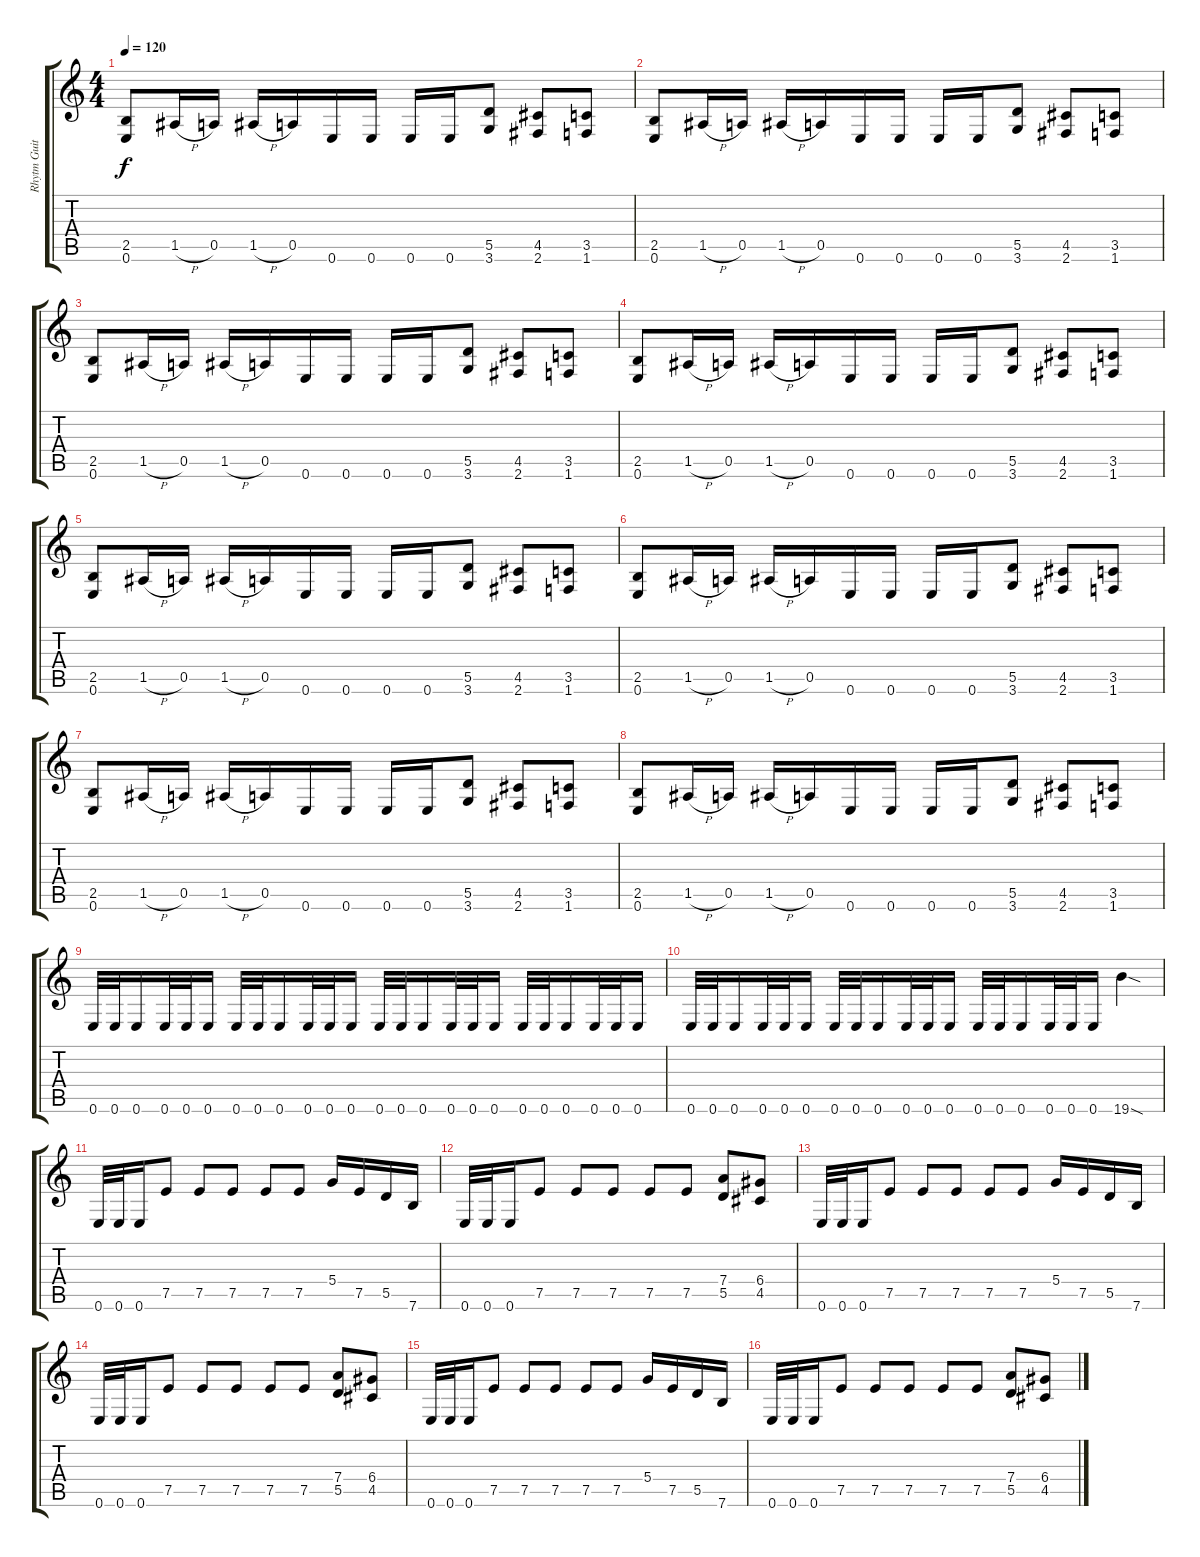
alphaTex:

\track ("Rhytm Guitar" "Rhytm Guit") {instrument distortionguitar}
\staff {score tabs}
\tuning (E4 B3 G3 D3 A2 E2) {hide}
\ts (4 4)
\tempo 120
\clef g2
\ks c
(2.5 0.6).8{dy f} 1.5{h}.16 0.5.16 1.5{h}.16 0.5.16 0.6.16 0.6.16 0.6.16 0.6.16 (5.5 3.6).8 (4.5 2.6).8 (3.5 1.6).8 |
(2.5 0.6).8 1.5{h}.16 0.5.16 1.5{h}.16 0.5.16 0.6.16 0.6.16 0.6.16 0.6.16 (5.5 3.6).8 (4.5 2.6).8 (3.5 1.6).8 |
(2.5 0.6).8 1.5{h}.16 0.5.16 1.5{h}.16 0.5.16 0.6.16 0.6.16 0.6.16 0.6.16 (5.5 3.6).8 (4.5 2.6).8 (3.5 1.6).8 |
(2.5 0.6).8 1.5{h}.16 0.5.16 1.5{h}.16 0.5.16 0.6.16 0.6.16 0.6.16 0.6.16 (5.5 3.6).8 (4.5 2.6).8 (3.5 1.6).8 |
(2.5 0.6).8 1.5{h}.16 0.5.16 1.5{h}.16 0.5.16 0.6.16 0.6.16 0.6.16 0.6.16 (5.5 3.6).8 (4.5 2.6).8 (3.5 1.6).8 |
(2.5 0.6).8 1.5{h}.16 0.5.16 1.5{h}.16 0.5.16 0.6.16 0.6.16 0.6.16 0.6.16 (5.5 3.6).8 (4.5 2.6).8 (3.5 1.6).8 |
(2.5 0.6).8 1.5{h}.16 0.5.16 1.5{h}.16 0.5.16 0.6.16 0.6.16 0.6.16 0.6.16 (5.5 3.6).8 (4.5 2.6).8 (3.5 1.6).8 |
(2.5 0.6).8 1.5{h}.16 0.5.16 1.5{h}.16 0.5.16 0.6.16 0.6.16 0.6.16 0.6.16 (5.5 3.6).8 (4.5 2.6).8 (3.5 1.6).8 |
0.6.32 0.6.32 0.6.16 0.6.32 0.6.32 0.6.16 0.6.32 0.6.32 0.6.16 0.6.32 0.6.32 0.6.16 0.6.32 0.6.32 0.6.16 0.6.32 0.6.32 0.6.16 0.6.32 0.6.32 0.6.16 0.6.32 0.6.32 0.6.16 |
0.6.32 0.6.32 0.6.16 0.6.32 0.6.32 0.6.16 0.6.32 0.6.32 0.6.16 0.6.32 0.6.32 0.6.16 0.6.32 0.6.32 0.6.16 0.6.32 0.6.32 0.6.16 19.6{sod}.4 |
0.6.32 0.6.32 0.6.16 7.5.8 7.5.8 7.5.8 7.5.8 7.5.8 5.4.16 7.5.16 5.5.16 7.6.16 |
0.6.32 0.6.32 0.6.16 7.5.8 7.5.8 7.5.8 7.5.8 7.5.8 (7.4 5.5).8 (6.4 4.5).8 |
0.6.32 0.6.32 0.6.16 7.5.8 7.5.8 7.5.8 7.5.8 7.5.8 5.4.16 7.5.16 5.5.16 7.6.16 |
0.6.32 0.6.32 0.6.16 7.5.8 7.5.8 7.5.8 7.5.8 7.5.8 (7.4 5.5).8 (6.4 4.5).8 |
0.6.32 0.6.32 0.6.16 7.5.8 7.5.8 7.5.8 7.5.8 7.5.8 5.4.16 7.5.16 5.5.16 7.6.16 |
0.6.32 0.6.32 0.6.16 7.5.8 7.5.8 7.5.8 7.5.8 7.5.8 (7.4 5.5).8 (6.4 4.5).8
